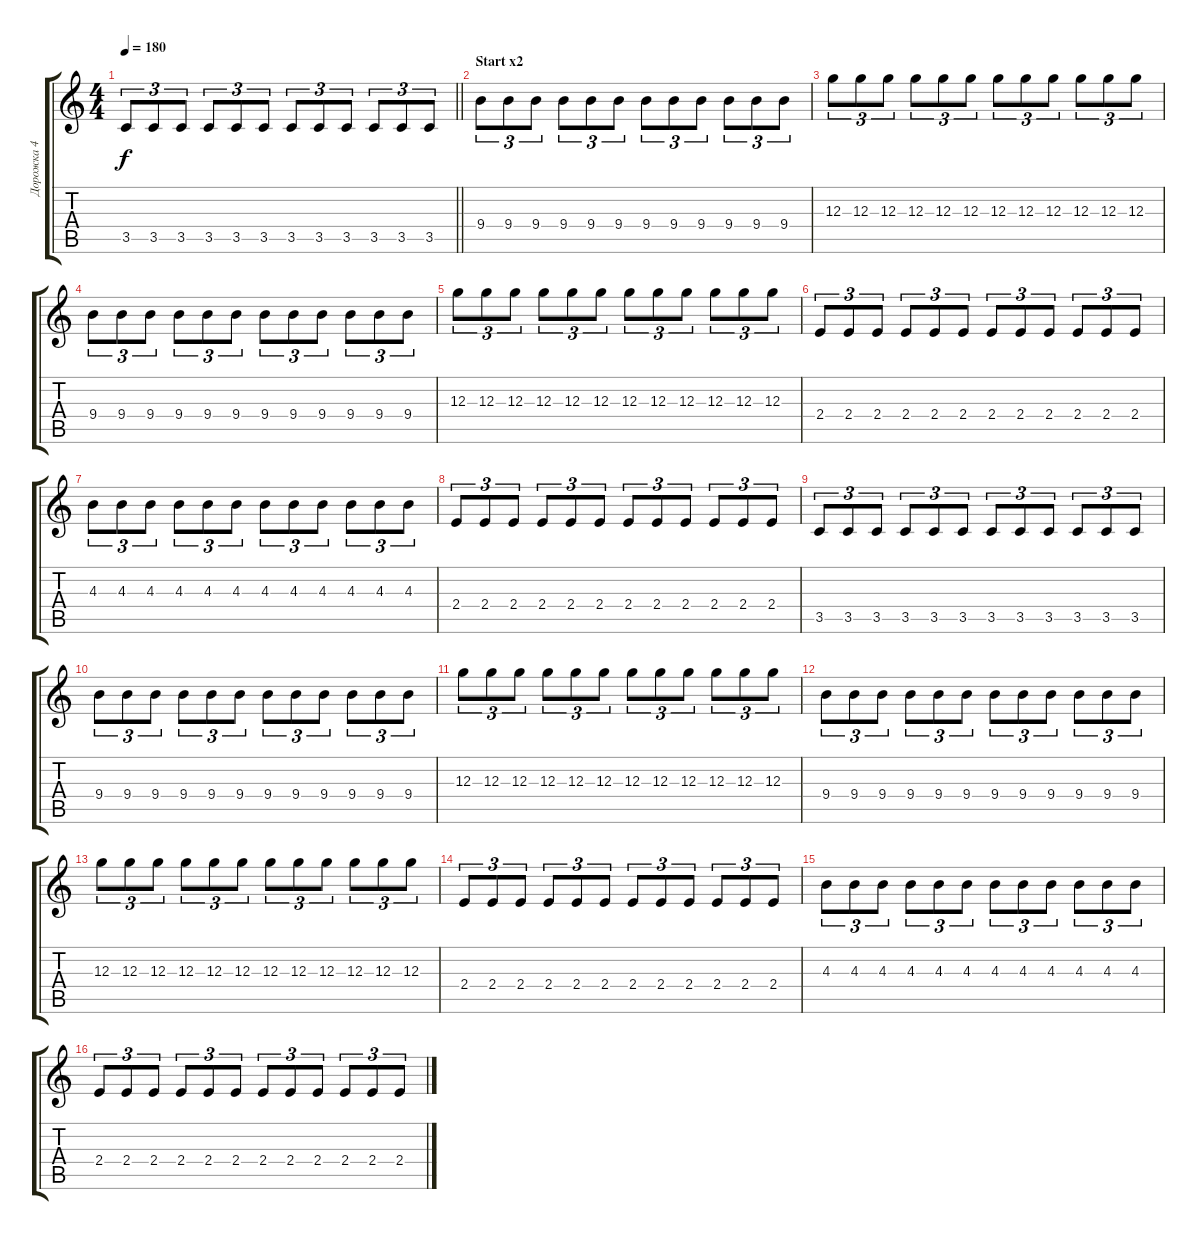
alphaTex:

\track ("Дорожка 4" "Дорожка 4") {instrument distortionguitar}
\staff {score tabs}
\tuning (E4 B3 G3 D3 A2 E2) {hide}
\ts (4 4)
\tempo 180
\clef g2
\barLineRight lightlight
\ks c
3.5.8{tu (3 2) dy f} 3.5.8{tu (3 2)} 3.5.8{tu (3 2)} 3.5.8{tu (3 2)} 3.5.8{tu (3 2)} 3.5.8{tu (3 2)} 3.5.8{tu (3 2)} 3.5.8{tu (3 2)} 3.5.8{tu (3 2)} 3.5.8{tu (3 2)} 3.5.8{tu (3 2)} 3.5.8{tu (3 2)} |
\section ("" "Start x2")
9.4.8{tu (3 2)} 9.4.8{tu (3 2)} 9.4.8{tu (3 2)} 9.4.8{tu (3 2)} 9.4.8{tu (3 2)} 9.4.8{tu (3 2)} 9.4.8{tu (3 2)} 9.4.8{tu (3 2)} 9.4.8{tu (3 2)} 9.4.8{tu (3 2)} 9.4.8{tu (3 2)} 9.4.8{tu (3 2)} |
12.3.8{tu (3 2)} 12.3.8{tu (3 2)} 12.3.8{tu (3 2)} 12.3.8{tu (3 2)} 12.3.8{tu (3 2)} 12.3.8{tu (3 2)} 12.3.8{tu (3 2)} 12.3.8{tu (3 2)} 12.3.8{tu (3 2)} 12.3.8{tu (3 2)} 12.3.8{tu (3 2)} 12.3.8{tu (3 2)} |
9.4.8{tu (3 2)} 9.4.8{tu (3 2)} 9.4.8{tu (3 2)} 9.4.8{tu (3 2)} 9.4.8{tu (3 2)} 9.4.8{tu (3 2)} 9.4.8{tu (3 2)} 9.4.8{tu (3 2)} 9.4.8{tu (3 2)} 9.4.8{tu (3 2)} 9.4.8{tu (3 2)} 9.4.8{tu (3 2)} |
12.3.8{tu (3 2)} 12.3.8{tu (3 2)} 12.3.8{tu (3 2)} 12.3.8{tu (3 2)} 12.3.8{tu (3 2)} 12.3.8{tu (3 2)} 12.3.8{tu (3 2)} 12.3.8{tu (3 2)} 12.3.8{tu (3 2)} 12.3.8{tu (3 2)} 12.3.8{tu (3 2)} 12.3.8{tu (3 2)} |
2.4.8{tu (3 2)} 2.4.8{tu (3 2)} 2.4.8{tu (3 2)} 2.4.8{tu (3 2)} 2.4.8{tu (3 2)} 2.4.8{tu (3 2)} 2.4.8{tu (3 2)} 2.4.8{tu (3 2)} 2.4.8{tu (3 2)} 2.4.8{tu (3 2)} 2.4.8{tu (3 2)} 2.4.8{tu (3 2)} |
4.3.8{tu (3 2)} 4.3.8{tu (3 2)} 4.3.8{tu (3 2)} 4.3.8{tu (3 2)} 4.3.8{tu (3 2)} 4.3.8{tu (3 2)} 4.3.8{tu (3 2)} 4.3.8{tu (3 2)} 4.3.8{tu (3 2)} 4.3.8{tu (3 2)} 4.3.8{tu (3 2)} 4.3.8{tu (3 2)} |
2.4.8{tu (3 2)} 2.4.8{tu (3 2)} 2.4.8{tu (3 2)} 2.4.8{tu (3 2)} 2.4.8{tu (3 2)} 2.4.8{tu (3 2)} 2.4.8{tu (3 2)} 2.4.8{tu (3 2)} 2.4.8{tu (3 2)} 2.4.8{tu (3 2)} 2.4.8{tu (3 2)} 2.4.8{tu (3 2)} |
3.5.8{tu (3 2)} 3.5.8{tu (3 2)} 3.5.8{tu (3 2)} 3.5.8{tu (3 2)} 3.5.8{tu (3 2)} 3.5.8{tu (3 2)} 3.5.8{tu (3 2)} 3.5.8{tu (3 2)} 3.5.8{tu (3 2)} 3.5.8{tu (3 2)} 3.5.8{tu (3 2)} 3.5.8{tu (3 2)} |
9.4.8{tu (3 2)} 9.4.8{tu (3 2)} 9.4.8{tu (3 2)} 9.4.8{tu (3 2)} 9.4.8{tu (3 2)} 9.4.8{tu (3 2)} 9.4.8{tu (3 2)} 9.4.8{tu (3 2)} 9.4.8{tu (3 2)} 9.4.8{tu (3 2)} 9.4.8{tu (3 2)} 9.4.8{tu (3 2)} |
12.3.8{tu (3 2)} 12.3.8{tu (3 2)} 12.3.8{tu (3 2)} 12.3.8{tu (3 2)} 12.3.8{tu (3 2)} 12.3.8{tu (3 2)} 12.3.8{tu (3 2)} 12.3.8{tu (3 2)} 12.3.8{tu (3 2)} 12.3.8{tu (3 2)} 12.3.8{tu (3 2)} 12.3.8{tu (3 2)} |
9.4.8{tu (3 2)} 9.4.8{tu (3 2)} 9.4.8{tu (3 2)} 9.4.8{tu (3 2)} 9.4.8{tu (3 2)} 9.4.8{tu (3 2)} 9.4.8{tu (3 2)} 9.4.8{tu (3 2)} 9.4.8{tu (3 2)} 9.4.8{tu (3 2)} 9.4.8{tu (3 2)} 9.4.8{tu (3 2)} |
12.3.8{tu (3 2)} 12.3.8{tu (3 2)} 12.3.8{tu (3 2)} 12.3.8{tu (3 2)} 12.3.8{tu (3 2)} 12.3.8{tu (3 2)} 12.3.8{tu (3 2)} 12.3.8{tu (3 2)} 12.3.8{tu (3 2)} 12.3.8{tu (3 2)} 12.3.8{tu (3 2)} 12.3.8{tu (3 2)} |
2.4.8{tu (3 2)} 2.4.8{tu (3 2)} 2.4.8{tu (3 2)} 2.4.8{tu (3 2)} 2.4.8{tu (3 2)} 2.4.8{tu (3 2)} 2.4.8{tu (3 2)} 2.4.8{tu (3 2)} 2.4.8{tu (3 2)} 2.4.8{tu (3 2)} 2.4.8{tu (3 2)} 2.4.8{tu (3 2)} |
4.3.8{tu (3 2)} 4.3.8{tu (3 2)} 4.3.8{tu (3 2)} 4.3.8{tu (3 2)} 4.3.8{tu (3 2)} 4.3.8{tu (3 2)} 4.3.8{tu (3 2)} 4.3.8{tu (3 2)} 4.3.8{tu (3 2)} 4.3.8{tu (3 2)} 4.3.8{tu (3 2)} 4.3.8{tu (3 2)} |
2.4.8{tu (3 2)} 2.4.8{tu (3 2)} 2.4.8{tu (3 2)} 2.4.8{tu (3 2)} 2.4.8{tu (3 2)} 2.4.8{tu (3 2)} 2.4.8{tu (3 2)} 2.4.8{tu (3 2)} 2.4.8{tu (3 2)} 2.4.8{tu (3 2)} 2.4.8{tu (3 2)} 2.4.8{tu (3 2)}
